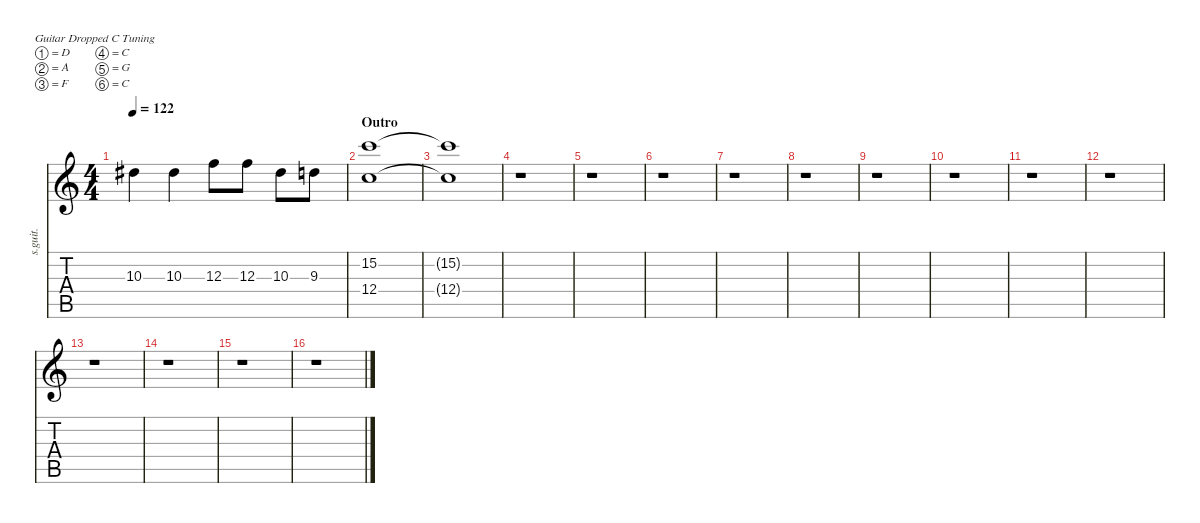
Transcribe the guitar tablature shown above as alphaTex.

\defaultSystemsLayout 4
\hideDynamics
\bracketExtendMode nobrackets
\track ("Guitar Harmonies" "s.guit.") {instrument distortionguitar}
\staff {score tabs}
\tuning (D4 A3 F3 C3 G2 C2)
\ts (4 4)
\tempo 122
\clef g2
\ks c
10.3{acc #}.4{lyrics (0 "") lyrics (1 "") lyrics (2 "") lyrics (3 "") lyrics (4 "") dy f} 10.3{acc #}.4{lyrics (0 "") lyrics (1 "") lyrics (2 "") lyrics (3 "") lyrics (4 "")} 12.3.8{lyrics (0 "") lyrics (1 "") lyrics (2 "") lyrics (3 "") lyrics (4 "")} 12.3.8{lyrics (0 "") lyrics (1 "") lyrics (2 "") lyrics (3 "") lyrics (4 "")} 10.3{acc #}.8{lyrics (0 "") lyrics (1 "") lyrics (2 "") lyrics (3 "") lyrics (4 "")} 9.3.8{lyrics (0 "") lyrics (1 "") lyrics (2 "") lyrics (3 "") lyrics (4 "")} |
\section ("" "Outro")
(15.2 12.4).1{lyrics (0 "") lyrics (1 "") lyrics (2 "") lyrics (3 "") lyrics (4 "")} |
(15.2{t} 12.4{t}).1{lyrics (0 "") lyrics (1 "") lyrics (2 "") lyrics (3 "") lyrics (4 "")} |
r.1 |
r.1 |
r.1 |
r.1 |
r.1 |
r.1 |
r.1 |
r.1 |
r.1 |
r.1 |
r.1 |
r.1 |
r.1
